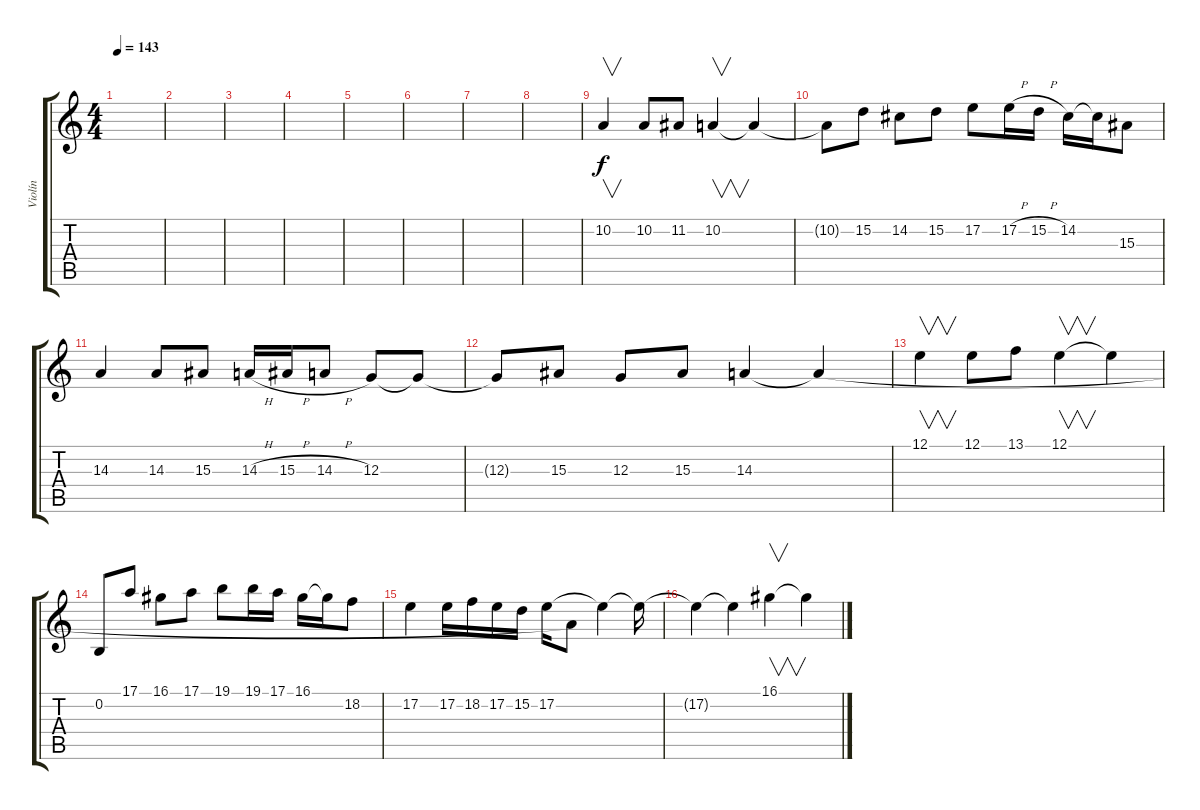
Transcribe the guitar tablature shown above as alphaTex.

\track ("Violín" "Violín") {instrument violin}
\staff {score tabs}
\tuning (E4 B3 G3 D3 A2 E2) {hide}
\ts (4 4)
\tempo 143
\clef g2
\ks c
|
|
|
|
|
|
|
|
10.2.4{v} 10.2.8 11.2.8 10.2.4{v} 10.2{t}.4 |
10.2{t}.8 15.2.8 14.2.8 15.2.8 17.2.8 17.2{h}.16 15.2{h}.16 14.2.16 14.2{t}.16 15.3.8 |
14.3.4 14.3.8 15.3.8 14.3{h}.16 15.3{h}.16 14.3{h}.8 12.3.8 12.3{t}.8 |
12.3{t}.8 15.3.8 12.3.8 15.3.8 14.3.4 14.3{t}.4 |
12.1.4{v} 12.1.8 13.1.8 12.1.4{v} 12.1{t}.4 |
0.2.8 17.1.8 16.1.8 17.1.8 19.1.8 19.1.16 17.1.16 16.1.16 16.1{t}.16 18.2.8 |
17.2.4 17.2.16 18.2.16 17.2.16 15.2.16 17.2.16 14.3{t}.8 17.2{t}.4 17.2{t}.16 |
17.2{t}.4 17.2{t}.4 16.1.4{v} 16.1{t}.4
